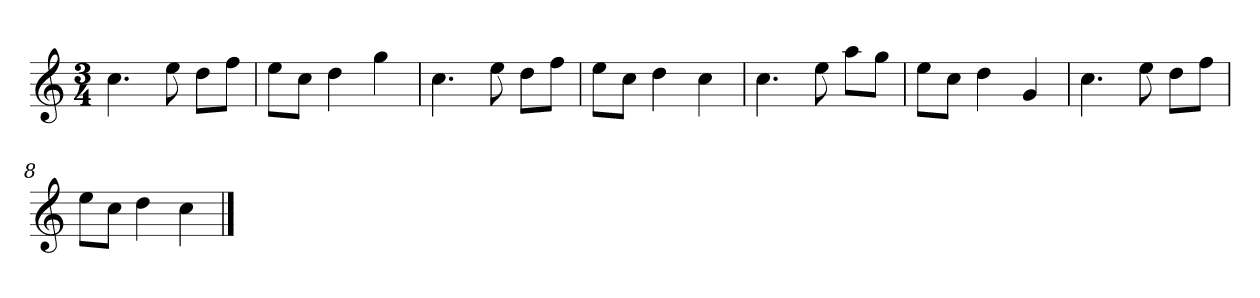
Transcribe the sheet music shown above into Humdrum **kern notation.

**kern
*part1
*staff1
*clefG2
*k[]
*C:
*M3/4
=
4.cc
8ee
8dd\L
8ff\J
=2
8ee\L
8cc\J
4dd
4gg
=3
4.cc
8ee
8dd\L
8ff\J
=4
8ee\L
8cc\J
4dd
4cc
=5y
4.cc
8ee
8aa\L
8gg\J
=6
8ee\L
8cc\J
4dd
4g
=7
4.cc
8ee
8dd\L
8ff\J
=8
8ee\L
8cc\J
4dd
4cc
==
*-
